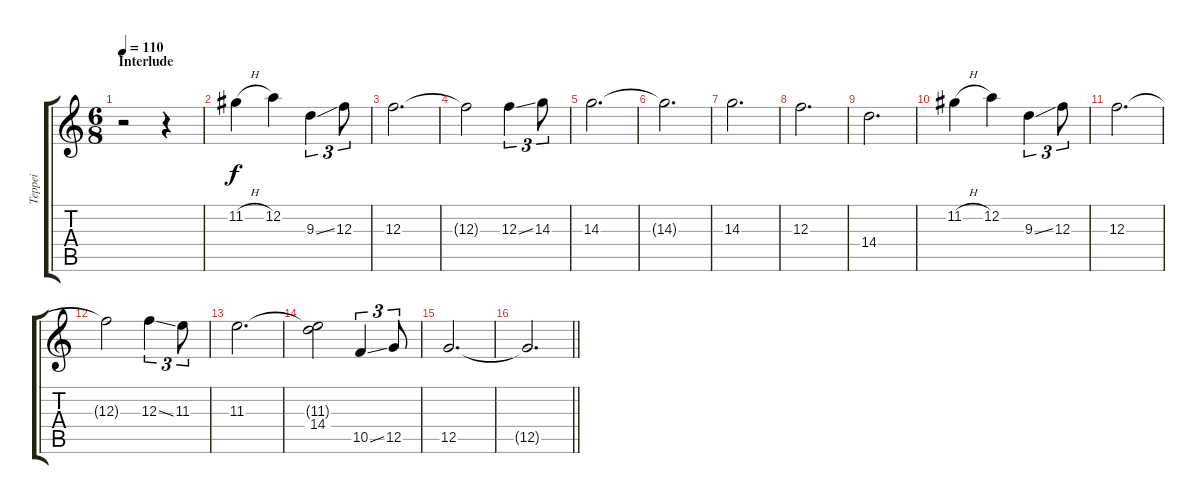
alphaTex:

\track ("Teppei" "Teppei") {instrument electricguitarjazz}
\staff {score tabs}
\tuning (D4 A3 F3 C3 G2 D2) {hide}
\ts (6 8)
\section ("" "Interlude")
\tempo 110
\clef g2
\ks c
r.2{dy f} r.4 |
11.2{h}.4 12.2.4 9.3{ss}.4{tu (3 2)} 12.3.8{tu (3 2)} |
12.3.2{d} |
12.3{t}.2 12.3{ss}.4{tu (3 2)} 14.3.8{tu (3 2)} |
14.3.2{d} |
14.3{t}.2{d} |
14.3.2{d} |
12.3.2{d} |
14.4.2{d} |
11.2{h}.4 12.2.4 9.3{ss}.4{tu (3 2)} 12.3.8{tu (3 2)} |
12.3.2{d} |
12.3{t}.2 12.3{ss}.4{tu (3 2)} 11.3.8{tu (3 2)} |
11.3.2{d} |
(11.3{t} 14.4).2 10.5{ss}.4{tu (3 2)} 12.5.8{tu (3 2)} |
12.5.2{d} |
\barLineRight lightlight
12.5{t}.2{d}
